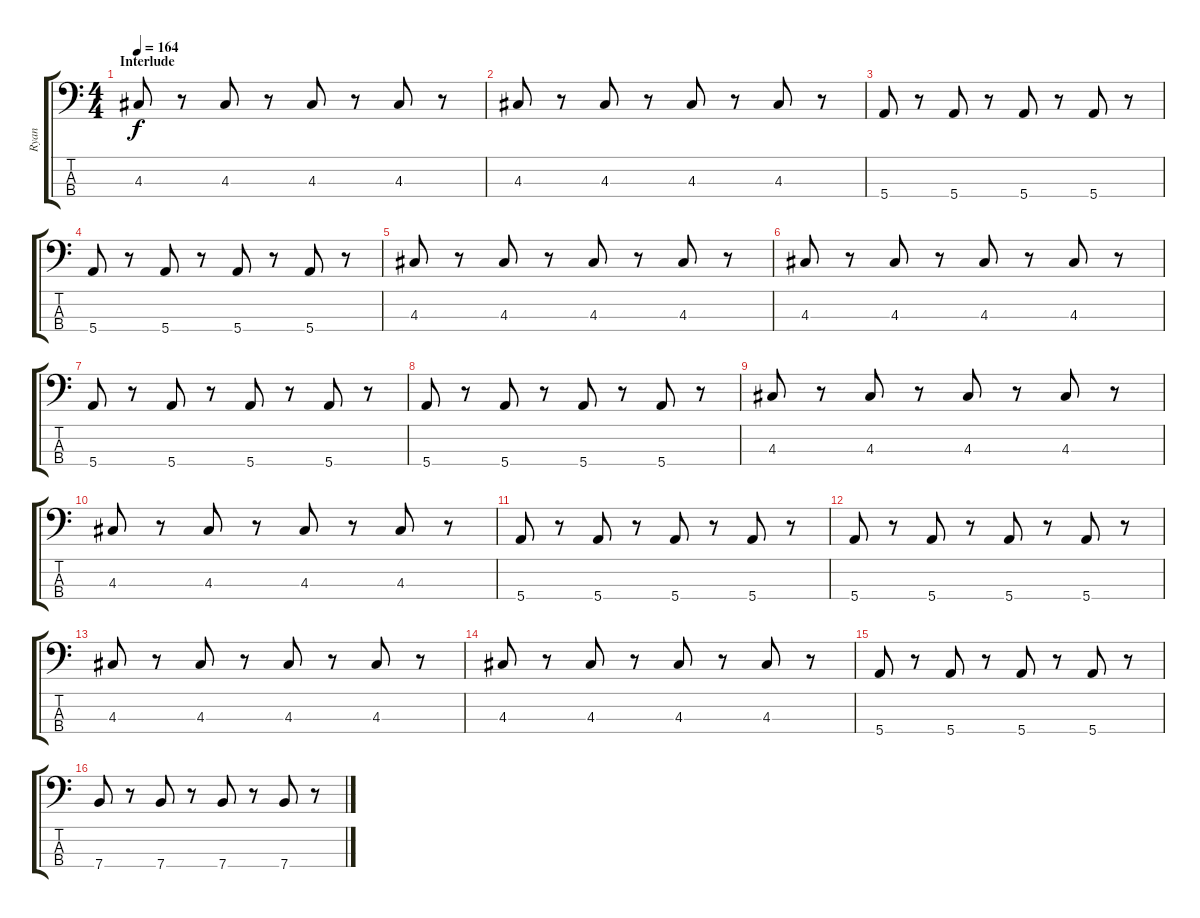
\track ("Ryan" "Ryan") {instrument electricbassfinger}
\staff {score tabs}
\tuning (G2 D2 A1 E1) {hide}
\ts (4 4)
\section ("" "Interlude")
\tempo 164
\clef f4
\ks c
4.3.8{dy f} r.8 4.3.8 r.8 4.3.8 r.8 4.3.8 r.8 |
4.3.8 r.8 4.3.8 r.8 4.3.8 r.8 4.3.8 r.8 |
5.4.8 r.8 5.4.8 r.8 5.4.8 r.8 5.4.8 r.8 |
5.4.8 r.8 5.4.8 r.8 5.4.8 r.8 5.4.8 r.8 |
4.3.8 r.8 4.3.8 r.8 4.3.8 r.8 4.3.8 r.8 |
4.3.8 r.8 4.3.8 r.8 4.3.8 r.8 4.3.8 r.8 |
5.4.8 r.8 5.4.8 r.8 5.4.8 r.8 5.4.8 r.8 |
5.4.8 r.8 5.4.8 r.8 5.4.8 r.8 5.4.8 r.8 |
4.3.8 r.8 4.3.8 r.8 4.3.8 r.8 4.3.8 r.8 |
4.3.8 r.8 4.3.8 r.8 4.3.8 r.8 4.3.8 r.8 |
5.4.8 r.8 5.4.8 r.8 5.4.8 r.8 5.4.8 r.8 |
5.4.8 r.8 5.4.8 r.8 5.4.8 r.8 5.4.8 r.8 |
4.3.8 r.8 4.3.8 r.8 4.3.8 r.8 4.3.8 r.8 |
4.3.8 r.8 4.3.8 r.8 4.3.8 r.8 4.3.8 r.8 |
5.4.8 r.8 5.4.8 r.8 5.4.8 r.8 5.4.8 r.8 |
7.4.8 r.8 7.4.8 r.8 7.4.8 r.8 7.4.8 r.8
